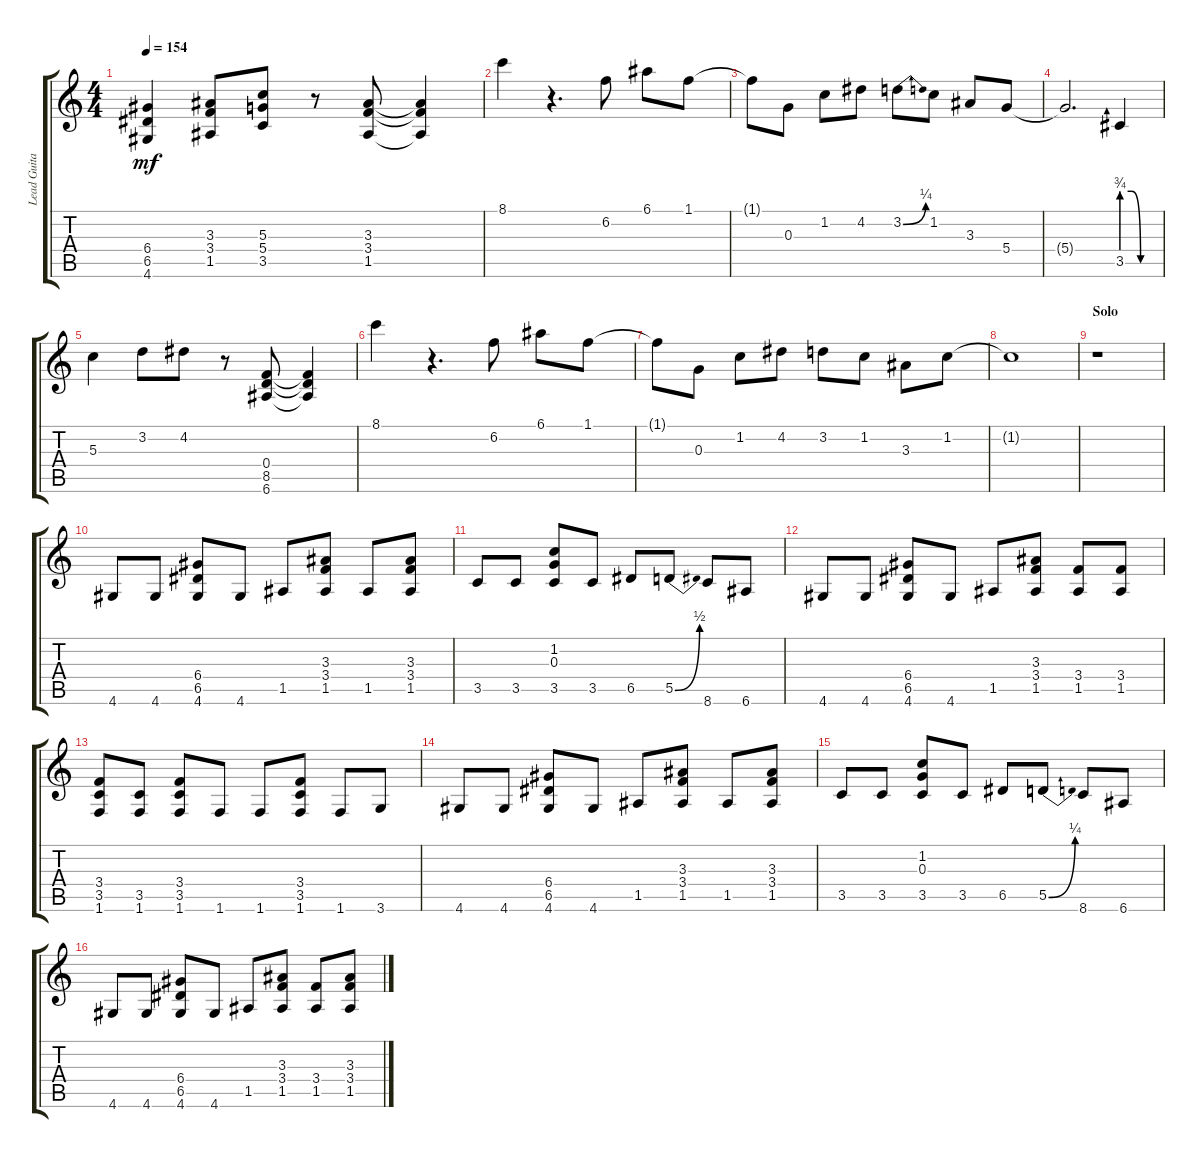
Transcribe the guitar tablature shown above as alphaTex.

\track ("Lead Guitar" "Lead Guita") {instrument distortionguitar}
\staff {score tabs}
\tuning (E4 B3 G3 D3 A2 E2) {hide}
\ts (4 4)
\tempo 154
\clef g2
\ks c
(6.4 6.5 4.6).4{dy mf} (3.3 3.4 1.5).8 (5.3 5.4 3.5).8 r.8 (3.3 3.4 1.5).8 (3.3{t} 3.4{t} 1.5{t}).4 |
8.1.4 r.4{d} 6.2.8 6.1.8 1.1.8 |
1.1{t}.8 0.3.8 1.2.8 4.2.8 3.2{be (bend 0 0 60 1)}.8 1.2.8 3.3.8 5.4.8 |
5.4{t}.2{d} 3.5{be (custom 0 3 15 3 30 0 60 0)}.4 |
5.3.4 3.2.8 4.2.8 r.8 (0.4 8.5 6.6).8 (0.4{t} 8.5{t} 6.6{t}).4 |
8.1.4 r.4{d} 6.2.8 6.1.8 1.1.8 |
1.1{t}.8 0.3.8 1.2.8 4.2.8 3.2.8 1.2.8 3.3.8 1.2.8 |
1.2{t}.1 |
\section ("" "Solo")
r.1 |
4.6.8 4.6.8 (6.4 6.5 4.6).8 4.6.8 1.5.8 (3.3 3.4 1.5).8 1.5.8 (3.3 3.4 1.5).8 |
3.5.8 3.5.8 (1.2 0.3 3.5).8 3.5.8 6.5.8 5.5{be (bend 0 0 60 2)}.8 8.6.8 6.6.8 |
4.6.8 4.6.8 (6.4 6.5 4.6).8 4.6.8 1.5.8 (3.3 3.4 1.5).8 (3.4 1.5).8 (3.4 1.5).8 |
(3.4 3.5 1.6).8 (3.5 1.6).8 (3.4 3.5 1.6).8 1.6.8 1.6.8 (3.4 3.5 1.6).8 1.6.8 3.6.8 |
4.6.8 4.6.8 (6.4 6.5 4.6).8 4.6.8 1.5.8 (3.3 3.4 1.5).8 1.5.8 (3.3 3.4 1.5).8 |
3.5.8 3.5.8 (1.2 0.3 3.5).8 3.5.8 6.5.8 5.5{be (bend 0 0 60 1)}.8 8.6.8 6.6.8 |
4.6.8 4.6.8 (6.4 6.5 4.6).8 4.6.8 1.5.8 (3.3 3.4 1.5).8 (3.4 1.5).8 (3.3 3.4 1.5).8
